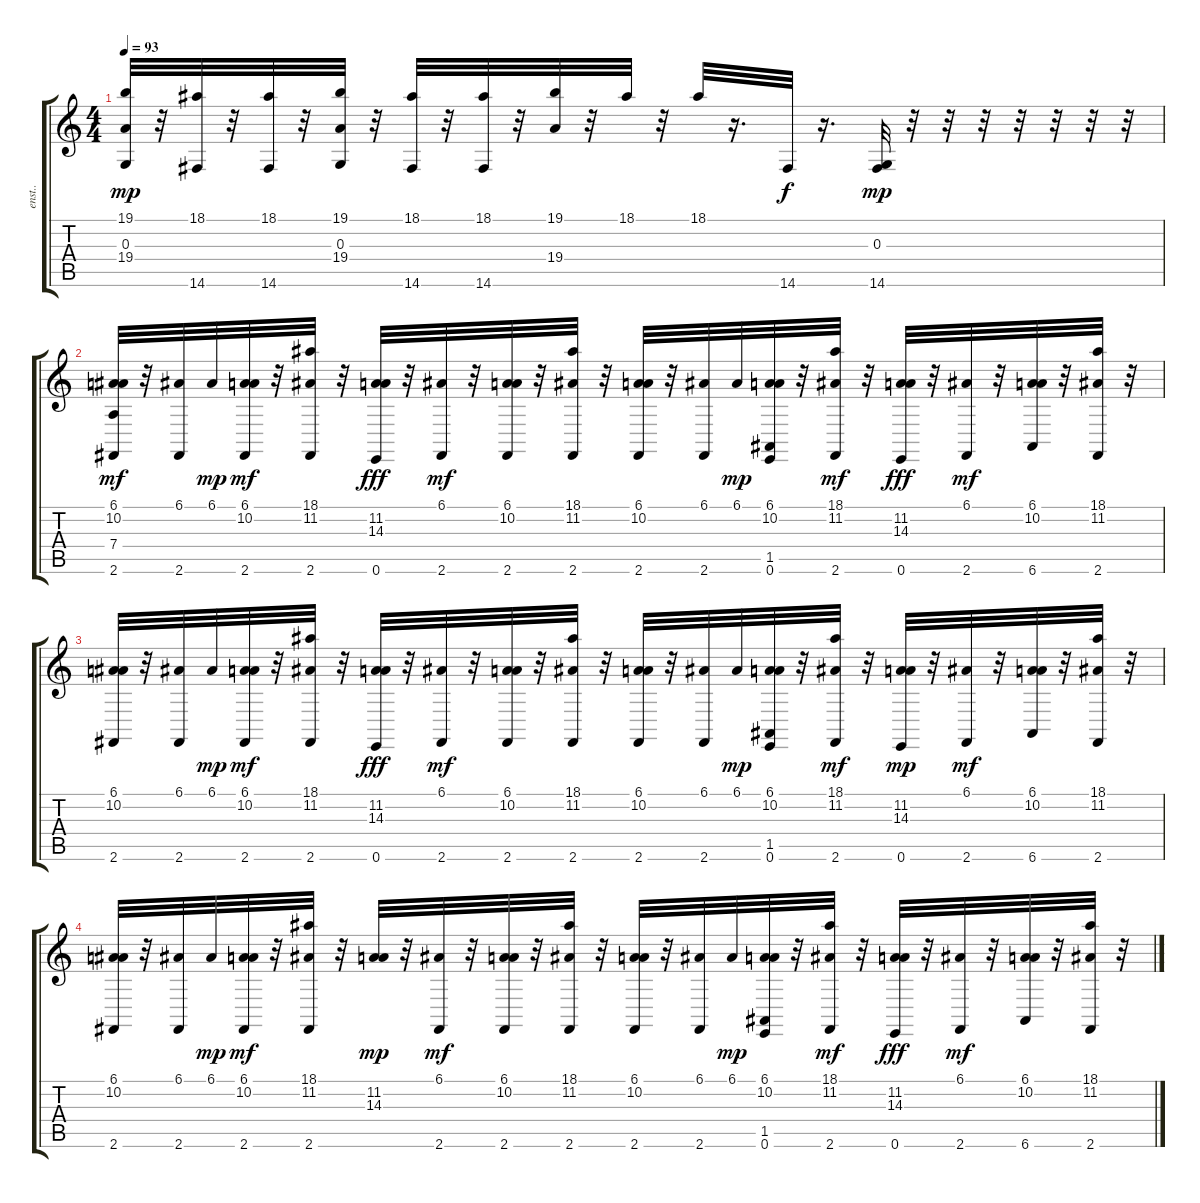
\track ("enst.." "enst..") {instrument drawbarorgan}
\staff {score tabs}
\tuning (E4 B3 G3 D3 A2 E2) {hide}
\ts (4 4)
\tempo 93
\clef g2
\ks c
(19.1 0.3 19.4).32{dy mp} r.32 (18.1 14.6).32 r.32 (18.1 14.6).32 r.32 (19.1 0.3 19.4).32 r.32 (18.1 14.6).32 r.32 (18.1 14.6).32 r.32 (19.1 19.4).32 r.32 18.1.32 r.32 18.1.32 r.16{d} 14.6.32{dy f} r.16{d} (0.3 14.6).32{dy mp} r.32 r.32 r.32 r.32 r.32 r.32 r.32 |
(6.1 10.2 7.4 2.6).32{dy mf} r.32 (6.1 2.6).32 6.1.32{dy mp} (6.1 10.2 2.6).32{dy mf} r.32 (18.1 11.2 2.6).32 r.32 (11.2 14.3 0.6).32{dy fff} r.32 (6.1 2.6).32{dy mf} r.32 (6.1 10.2 2.6).32 r.32 (18.1 11.2 2.6).32 r.32 (6.1 10.2 2.6).32 r.32 (6.1 2.6).32 6.1.32{dy mp} (6.1 10.2 1.5 0.6).32 r.32 (18.1 11.2 2.6).32{dy mf} r.32 (11.2 14.3 0.6).32{dy fff} r.32 (6.1 2.6).32{dy mf} r.32 (6.1 10.2 6.6).32 r.32 (18.1 11.2 2.6).32 r.32 |
(6.1 10.2 2.6).32 r.32 (6.1 2.6).32 6.1.32{dy mp} (6.1 10.2 2.6).32{dy mf} r.32 (18.1 11.2 2.6).32 r.32 (11.2 14.3 0.6).32{dy fff} r.32 (6.1 2.6).32{dy mf} r.32 (6.1 10.2 2.6).32 r.32 (18.1 11.2 2.6).32 r.32 (6.1 10.2 2.6).32 r.32 (6.1 2.6).32 6.1.32{dy mp} (6.1 10.2 1.5 0.6).32 r.32 (18.1 11.2 2.6).32{dy mf} r.32 (11.2 14.3 0.6).32{dy mp} r.32 (6.1 2.6).32{dy mf} r.32 (6.1 10.2 6.6).32 r.32 (18.1 11.2 2.6).32 r.32 |
(6.1 10.2 2.6).32 r.32 (6.1 2.6).32 6.1.32{dy mp} (6.1 10.2 2.6).32{dy mf} r.32 (18.1 11.2 2.6).32 r.32 (11.2 14.3).32{dy mp} r.32 (6.1 2.6).32{dy mf} r.32 (6.1 10.2 2.6).32 r.32 (18.1 11.2 2.6).32 r.32 (6.1 10.2 2.6).32 r.32 (6.1 2.6).32 6.1.32{dy mp} (6.1 10.2 1.5 0.6).32 r.32 (18.1 11.2 2.6).32{dy mf} r.32 (11.2 14.3 0.6).32{dy fff} r.32 (6.1 2.6).32{dy mf} r.32 (6.1 10.2 6.6).32 r.32 (18.1 11.2 2.6).32 r.32
